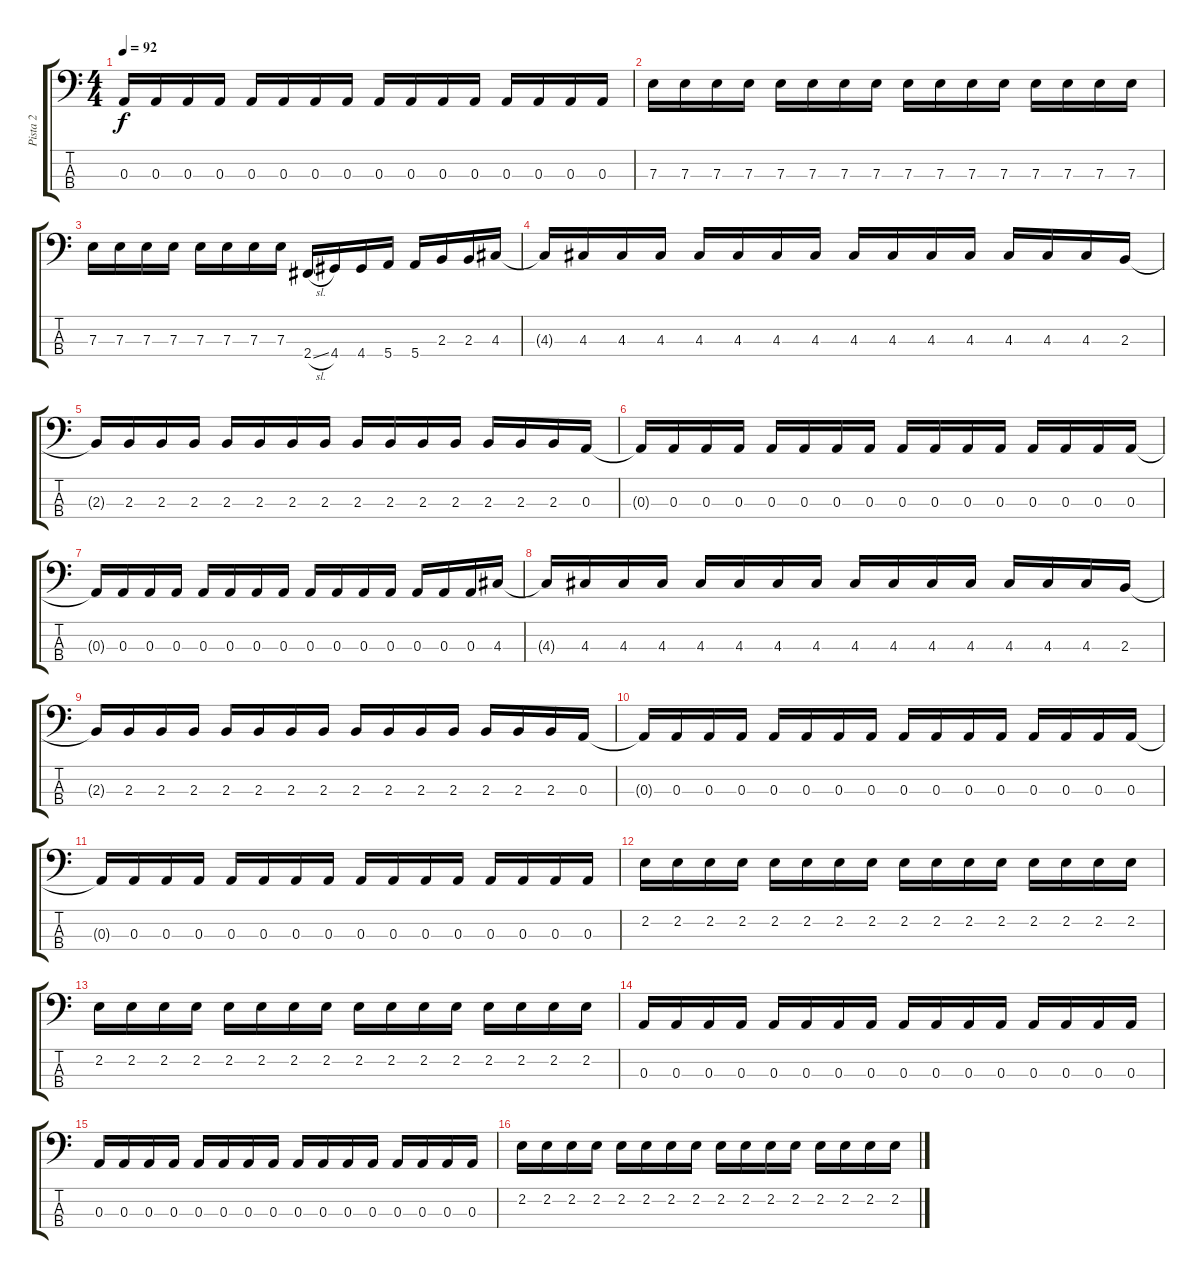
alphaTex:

\track ("Pista 2" "Pista 2") {instrument electricbassfinger}
\staff {score tabs}
\tuning (G2 D2 A1 E1) {hide}
\ts (4 4)
\tempo 92
\clef f4
\ks c
0.3{t}.16{dy f} 0.3.16 0.3.16 0.3.16 0.3.16 0.3.16 0.3.16 0.3.16 0.3.16 0.3.16 0.3.16 0.3.16 0.3.16 0.3.16 0.3.16 0.3.16 |
7.3.16 7.3.16 7.3.16 7.3.16 7.3.16 7.3.16 7.3.16 7.3.16 7.3.16 7.3.16 7.3.16 7.3.16 7.3.16 7.3.16 7.3.16 7.3.16 |
7.3.16 7.3.16 7.3.16 7.3.16 7.3.16 7.3.16 7.3.16 7.3.16 2.4{sl}.16 4.4.16 4.4.16 5.4.16 5.4.16 2.3.16 2.3.16 4.3.16 |
4.3{t}.16 4.3.16 4.3.16 4.3.16 4.3.16 4.3.16 4.3.16 4.3.16 4.3.16 4.3.16 4.3.16 4.3.16 4.3.16 4.3.16 4.3.16 2.3.16 |
2.3{t}.16 2.3.16 2.3.16 2.3.16 2.3.16 2.3.16 2.3.16 2.3.16 2.3.16 2.3.16 2.3.16 2.3.16 2.3.16 2.3.16 2.3.16 0.3.16 |
0.3{t}.16 0.3.16 0.3.16 0.3.16 0.3.16 0.3.16 0.3.16 0.3.16 0.3.16 0.3.16 0.3.16 0.3.16 0.3.16 0.3.16 0.3.16 0.3.16 |
0.3{t}.16 0.3.16 0.3.16 0.3.16 0.3.16 0.3.16 0.3.16 0.3.16 0.3.16 0.3.16 0.3.16 0.3.16 0.3.16 0.3.16 0.3.16 4.3.16 |
4.3{t}.16 4.3.16 4.3.16 4.3.16 4.3.16 4.3.16 4.3.16 4.3.16 4.3.16 4.3.16 4.3.16 4.3.16 4.3.16 4.3.16 4.3.16 2.3.16 |
2.3{t}.16 2.3.16 2.3.16 2.3.16 2.3.16 2.3.16 2.3.16 2.3.16 2.3.16 2.3.16 2.3.16 2.3.16 2.3.16 2.3.16 2.3.16 0.3.16 |
0.3{t}.16 0.3.16 0.3.16 0.3.16 0.3.16 0.3.16 0.3.16 0.3.16 0.3.16 0.3.16 0.3.16 0.3.16 0.3.16 0.3.16 0.3.16 0.3.16 |
0.3{t}.16 0.3.16 0.3.16 0.3.16 0.3.16 0.3.16 0.3.16 0.3.16 0.3.16 0.3.16 0.3.16 0.3.16 0.3.16 0.3.16 0.3.16 0.3.16 |
2.2.16 2.2.16 2.2.16 2.2.16 2.2.16 2.2.16 2.2.16 2.2.16 2.2.16 2.2.16 2.2.16 2.2.16 2.2.16 2.2.16 2.2.16 2.2.16 |
2.2.16 2.2.16 2.2.16 2.2.16 2.2.16 2.2.16 2.2.16 2.2.16 2.2.16 2.2.16 2.2.16 2.2.16 2.2.16 2.2.16 2.2.16 2.2.16 |
0.3.16 0.3.16 0.3.16 0.3.16 0.3.16 0.3.16 0.3.16 0.3.16 0.3.16 0.3.16 0.3.16 0.3.16 0.3.16 0.3.16 0.3.16 0.3.16 |
0.3.16 0.3.16 0.3.16 0.3.16 0.3.16 0.3.16 0.3.16 0.3.16 0.3.16 0.3.16 0.3.16 0.3.16 0.3.16 0.3.16 0.3.16 0.3.16 |
2.2.16 2.2.16 2.2.16 2.2.16 2.2.16 2.2.16 2.2.16 2.2.16 2.2.16 2.2.16 2.2.16 2.2.16 2.2.16 2.2.16 2.2.16 2.2.16
